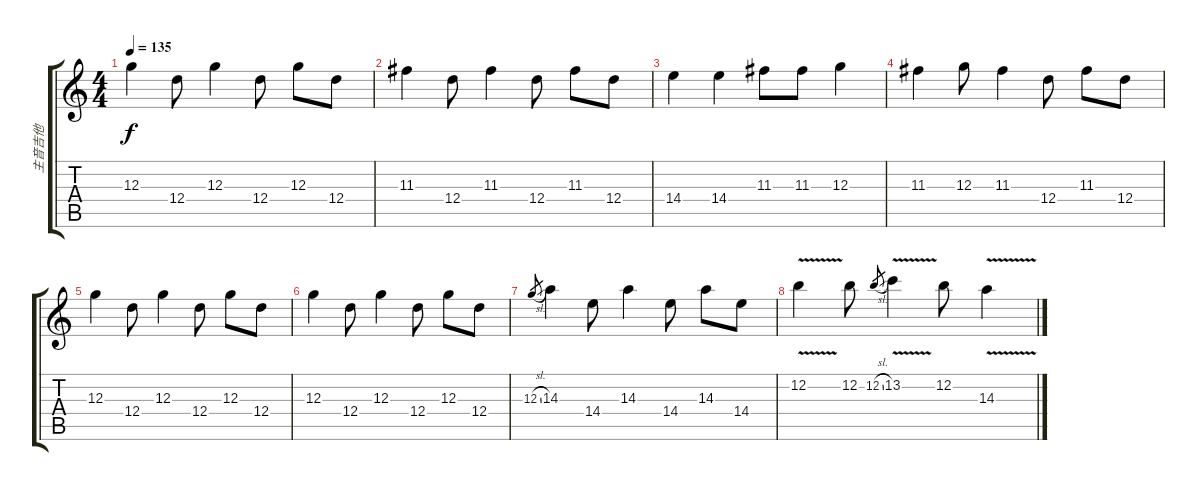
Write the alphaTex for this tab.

\track ("主音吉他" "主音吉他") {instrument distortionguitar}
\staff {score tabs}
\tuning (E4 B3 G3 D3 A2 E2) {hide}
\ts (4 4)
\tempo 135
\clef g2
\ks c
12.3.4{dy f} 12.4.8 12.3.4 12.4.8 12.3.8 12.4.8 |
11.3.4 12.4.8 11.3.4 12.4.8 11.3.8 12.4.8 |
14.4.4 14.4.4 11.3.8 11.3.8 12.3.4 |
11.3.4 12.3.8 11.3.4 12.4.8 11.3.8 12.4.8 |
12.3.4 12.4.8 12.3.4 12.4.8 12.3.8 12.4.8 |
12.3.4 12.4.8 12.3.4 12.4.8 12.3.8 12.4.8 |
12.3{sl}.8{gr} 14.3.4 14.4.8 14.3.4 14.4.8 14.3.8 14.4.8 |
12.2{v}.4 12.2.8 12.2{sl}.8{gr} 13.2{v}.4 12.2.8 14.3{v}.4
